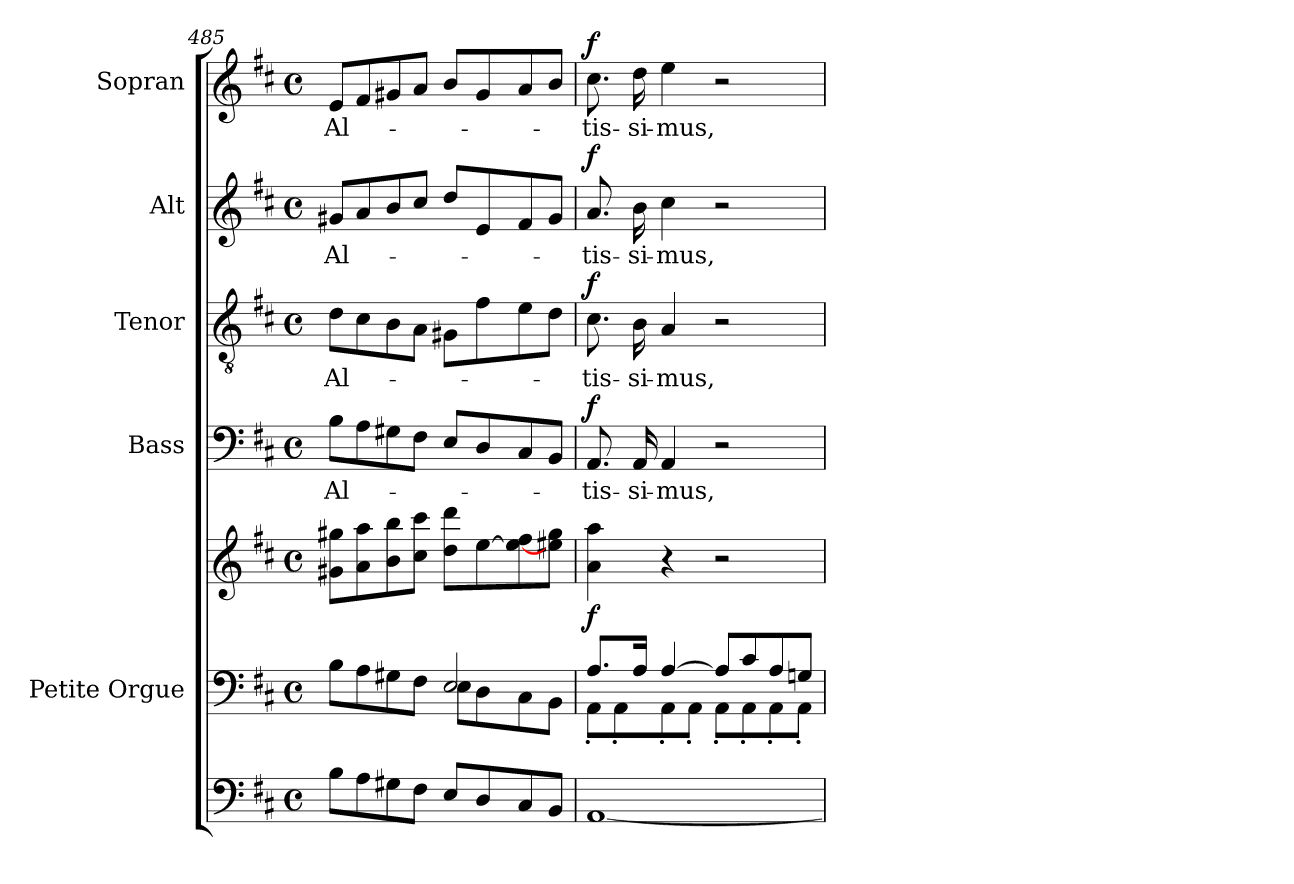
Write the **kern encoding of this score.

**kern	**kern	**kern	**dynam	**kern	**text	**dynam	**kern	**text	**dynam	**kern	**text	**dynam	**kern	**text	**dynam
*part6	*part5	*part5	*part5	*part4	*part4	*part4	*part3	*part3	*part3	*part2	*part2	*part2	*part1	*part1	*part1
*staff7	*staff6	*staff5	*staff5/6	*staff4	*staff4	*staff4	*staff3	*staff3	*staff3	*staff2	*staff2	*staff2	*staff1	*staff1	*staff1
*	*I"Petite Orgue	*	*	*I"Bass	*	*	*I"Tenor	*	*	*I"Alt	*	*	*I"Sopran	*	*
*	*I'Org. 1	*	*	*I'B.	*	*	*I'T.	*	*	*I'A.	*	*	*I'S.	*	*
*clefF4	*clefF4	*clefG2	*	*clefF4	*	*	*clefGv2	*	*	*clefG2	*	*	*clefG2	*	*
*k[f#c#]	*k[f#c#]	*k[f#c#]	*	*k[f#c#]	*	*	*k[f#c#]	*	*	*k[f#c#]	*	*	*k[f#c#]	*	*
*D:	*D:	*D:	*	*D:	*	*	*D:	*	*	*D:	*	*	*D:	*	*
*M4/4	*M4/4	*M4/4	*	*M4/4	*	*	*M4/4	*	*	*M4/4	*	*	*M4/4	*	*
*met(c)	*met(c)	*met(c)	*	*met(c)	*	*	*met(c)	*	*	*met(c)	*	*	*met(c)	*	*
=485	=485	=485	=485	=485	=485	=485	=485	=485	=485	=485	=485	=485	=485	=485	=485
*	*^	*	*	*	*	*	*	*	*	*	*	*	*	*	*
!	!	!	!	!	!	!LO:LY:b	!	!	!LO:LY:b	!	!	!LO:LY:b	!	!	!LO:LY:b	!
8B\L	2ryy	8B\L	8g#X\ 8gg#X\L	.	8B\L	Al-	.	8d\L	Al-	.	8g#X/L	Al-	.	8e/L	Al-	.
8A\	.	8A\	8a\ 8aa\	.	8A\	.	.	8c#\	.	.	8a/	.	.	8f#/	.	.
8G#X\	.	8G#X\	8b\ 8bb\	.	8G#X\	.	.	8B\	.	.	8b/	.	.	8g#X/	.	.
8F#\J	.	8F#\J	8cc#\ 8ccc#\J	.	8F#\J	.	.	8A\J	.	.	8cc#/J	.	.	8a/J	.	.
8E/L	2E/	8E\L	8dd\ 8ddd\L	.	8E/L	.	.	8G#X\L	.	.	8dd/L	.	.	8b/L	.	.
8D/	.	8D\	[8ee\	.	8D/	.	.	8f#\	.	.	8e/	.	.	8g#/	.	.
8C#/	.	8C#\	8ee\_ 8ff#\	.	8C#/	.	.	8e\	.	.	8f#/	.	.	8a/	.	.
8BB/J	.	8BB\J	8ee#\ 8gg#\J	.	8BB/J	.	.	8d\J	.	.	8g#/J	.	.	8b/J	.	.
=486	=486	=486	=486	=486	=486	=486	=486	=486	=486	=486	=486	=486	=486	=486	=486	=486
!	!	!	!	!LO:DY:b	!	!LO:LY:b	!LO:DY:a	!	!LO:LY:b	!LO:DY:a	!	!LO:LY:b	!LO:DY:a	!	!LO:LY:b	!LO:DY:a
[1AA	8.A/L	8AA'>\L	4a\ 4aa\	f	8.AA/	-tis-	f	8.c#\	-tis-	f	8.a/	-tis-	f	8.cc#\	-tis-	f
.	.	8AA'>\	.	.	.	.	.	.	.	.	.	.	.	.	.	.
!	!	!	!	!	!	!LO:LY:b	!	!	!LO:LY:b	!	!	!LO:LY:b	!	!	!LO:LY:b	!
.	16A/Jk	.	.	.	16AA/	-si-	.	16B\	-si-	.	16b\	-si-	.	16dd\	-si-	.
!	!	!	!	!	!	!LO:LY:b	!	!	!LO:LY:b	!	!	!LO:LY:b	!	!	!LO:LY:b	!
.	[>4A/	8AA'>\	4r	.	4AA/	-mus,	.	4A/	-mus,	.	4cc#\	-mus,	.	4ee\	-mus,	.
.	.	8AA'>\J	.	.	.	.	.	.	.	.	.	.	.	.	.	.
.	8A/L]	8AA'>\L	2r	.	2r	.	.	2r	.	.	2r	.	.	2r	.	.
.	8c#/	8AA'>\	.	.	.	.	.	.	.	.	.	.	.	.	.	.
.	8A/	8AA'>\	.	.	.	.	.	.	.	.	.	.	.	.	.	.
.	8Gn/J	8AA'>\J	.	.	.	.	.	.	.	.	.	.	.	.	.	.
*	*v	*v	*	*	*	*	*	*	*	*	*	*	*	*	*	*
=	=	=	=	=	=	=	=	=	=	=	=	=	=	=	=
*-	*-	*-	*-	*-	*-	*-	*-	*-	*-	*-	*-	*-	*-	*-	*-
